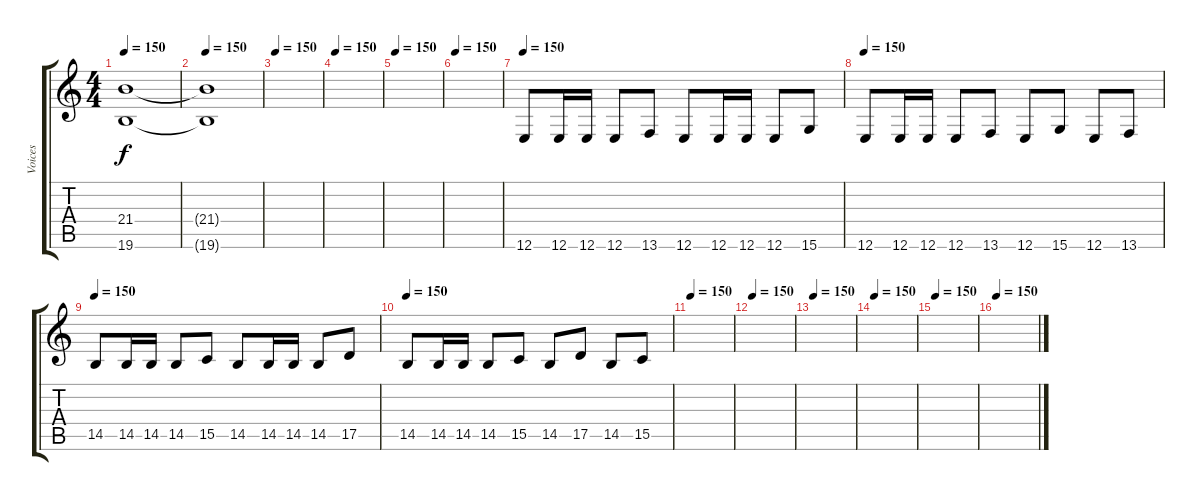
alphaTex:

\track ("Voices" "Voices") {instrument choiraahs}
\staff {score tabs}
\tuning (E4 B3 G3 D3 A2 E2) {hide}
\ts (4 4)
\tempo 150
\clef g2
\ks c
(21.4 19.6).1{dy f} |
\tempo 150
(21.4{t} 19.6{t}).1 |
\tempo 150
|
\tempo 150
|
\tempo 150
|
\tempo 150
|
\tempo 150
12.6.8 12.6.16 12.6.16 12.6.8 13.6.8 12.6.8 12.6.16 12.6.16 12.6.8 15.6.8 |
\tempo 150
12.6.8 12.6.16 12.6.16 12.6.8 13.6.8 12.6.8 15.6.8 12.6.8 13.6.8 |
\tempo 150
14.5.8 14.5.16 14.5.16 14.5.8 15.5.8 14.5.8 14.5.16 14.5.16 14.5.8 17.5.8 |
\tempo 150
14.5.8 14.5.16 14.5.16 14.5.8 15.5.8 14.5.8 17.5.8 14.5.8 15.5.8 |
\tempo 150
|
\tempo 150
|
\tempo 150
|
\tempo 150
|
\tempo 150
|
\tempo 150
